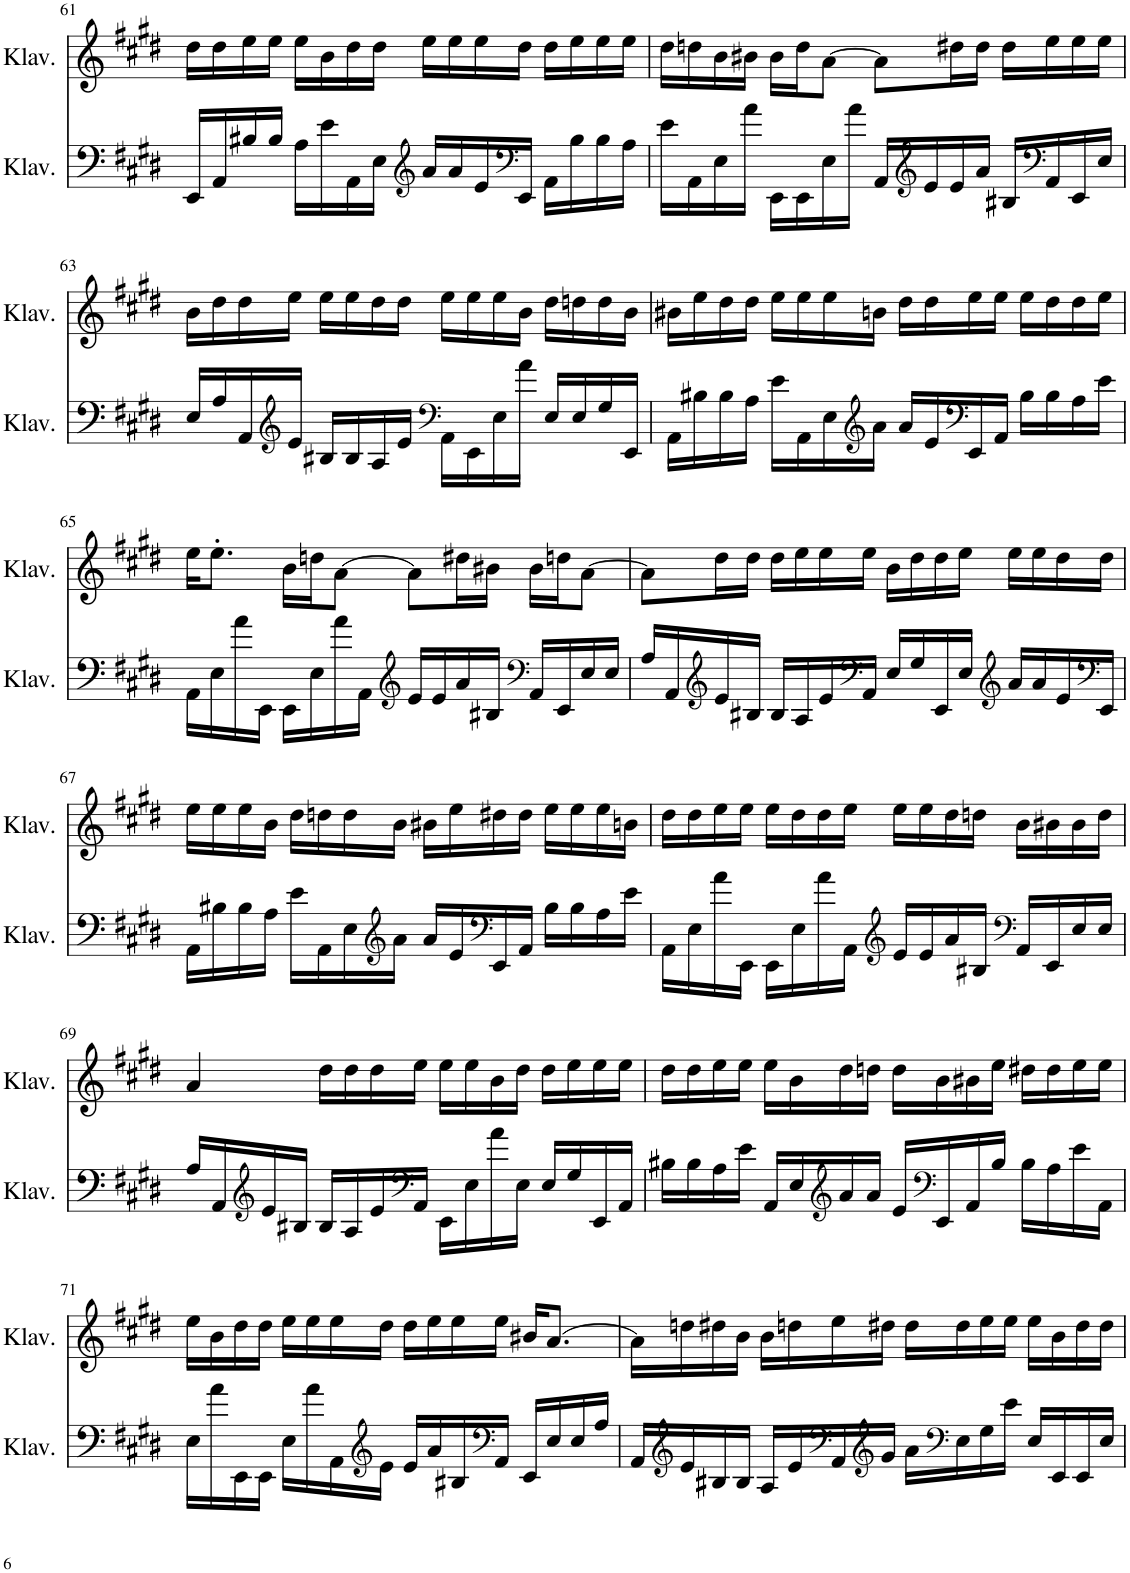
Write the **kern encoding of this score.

**kern	**kern
*part2	*part1
*staff2	*staff1
*I"Klavier	*I"Klavier
*I'Klav.	*I'Klav.
!!LO:PB:g=z
*clefF4	*clefG2
*k[f#c#g#d#]	*k[f#c#g#d#]
*M4/4	*M4/4
=61	=61
16EE/LL	16dd#\LL
16AA/	16dd#\
16B#X/	16ee\
16B#/JJ	16ee\JJ
16A\LL	16ee\LL
16e\	16b\
16AA\	16dd#\
16E\JJ	16dd#\JJ
*clefG2	*
16a/LL	16ee\LL
16a/	16ee\
16e/	16ee\
*clefF4	*
16EE/JJ	16dd#\JJ
16AA\LL	16dd#\LL
16B#\	16ee\
16B#\	16ee\
16A\JJ	16ee\JJ
=62	=62
16e\LL	16dd#\LL
16AA\	16ddn\
16E\	16b\
16a\JJ	16b#X\JJ
16EE\LL	16b#\LL
16EE\	16dd\J
16E\	[8a\J
16a\JJ	.
16AA/LL	8a\L]
*clefG2	*
16e/	.
16e/	16dd#X\L
16a/JJ	16dd#\JJ
16B#X/LL	16dd#\LL
*clefF4	*
16AA/	16ee\
16EE/	16ee\
16E/JJ	16ee\JJ
!!LO:LB:g=z
=63	=63
16E/LL	16b\LL
16A/	16dd#\
16AA/	16dd#\
*clefG2	*
16e/JJ	16ee\JJ
16B#X/LL	16ee\LL
16B#/	16ee\
16A/	16dd#\
16e/JJ	16dd#\JJ
*clefF4	*
16AA\LL	16ee\LL
16EE\	16ee\
16E\	16ee\
16a\JJ	16b\JJ
16E/LL	16dd#\LL
16E/	16ddn\
16G#/	16dd\
16EE/JJ	16b\JJ
=64	=64
16AA\LL	16b#X\LL
16B#X\	16ee\
16B#\	16dd#\
16A\JJ	16dd#\JJ
16e\LL	16ee\LL
16AA\	16ee\
16E\	16ee\
*clefG2	*
16a\JJ	16bn\JJ
16a/LL	16dd#\LL
16e/	16dd#\
*clefF4	*
16EE/	16ee\
16AA/JJ	16ee\JJ
16B#\LL	16ee\LL
16B#\	16dd#\
16A\	16dd#\
16e\JJ	16ee\JJ
!!LO:LB:g=z
=65	=65
16AA\LL	16ee\KL
16E\	8.ee'\J
16a\	.
16EE\JJ	.
16EE\LL	16b\LL
16E\	16ddn\J
16a\	[8a\J
16AA\JJ	.
*clefG2	*
16e/LL	8a\L]
16e/	.
16a/	16dd#X\L
16B#X/JJ	16b#X\JJ
*clefF4	*
16AA/LL	16b#\LL
16EE/	16ddn\J
16E/	[8a\J
16E/JJ	.
=66	=66
16A/LL	8a\L]
16AA/	.
*clefG2	*
16e/	16dd#\L
16B#X/JJ	16dd#\JJ
16B#/LL	16dd#\LL
16A/	16ee\
16e/	16ee\
*clefF4	*
16AA/JJ	16ee\JJ
16E/LL	16b\LL
16G#/	16dd#\
16EE/	16dd#\
16E/JJ	16ee\JJ
*clefG2	*
16a/LL	16ee\LL
16a/	16ee\
16e/	16dd#\
*clefF4	*
16EE/JJ	16dd#\JJ
!!LO:LB:g=z
=67	=67
16AA\LL	16ee\LL
16B#X\	16ee\
16B#\	16ee\
16A\JJ	16b\JJ
16e\LL	16dd#\LL
16AA\	16ddn\
16E\	16dd\
*clefG2	*
16a\JJ	16b\JJ
16a/LL	16b#X\LL
16e/	16ee\
*clefF4	*
16EE/	16dd#X\
16AA/JJ	16dd#\JJ
16B#\LL	16ee\LL
16B#\	16ee\
16A\	16ee\
16e\JJ	16bn\JJ
=68	=68
16AA\LL	16dd#\LL
16E\	16dd#\
16a\	16ee\
16EE\JJ	16ee\JJ
16EE\LL	16ee\LL
16E\	16dd#\
16a\	16dd#\
16AA\JJ	16ee\JJ
*clefG2	*
16e/LL	16ee\LL
16e/	16ee\
16a/	16dd#\
16B#X/JJ	16ddn\JJ
*clefF4	*
16AA/LL	16b\LL
16EE/	16b#X\
16E/	16b#\
16E/JJ	16dd\JJ
!!LO:LB:g=z
=69	=69
16A/LL	4a/
16AA/	.
*clefG2	*
16e/	.
16B#X/JJ	.
16B#/LL	16dd#\LL
16A/	16dd#\
16e/	16dd#\
*clefF4	*
16AA/JJ	16ee\JJ
16EE\LL	16ee\LL
16E\	16ee\
16a\	16b\
16E\JJ	16dd#\JJ
16E/LL	16dd#\LL
16G#/	16ee\
16EE/	16ee\
16AA/JJ	16ee\JJ
=70	=70
16B#X\LL	16dd#\LL
16B#\	16dd#\
16A\	16ee\
16e\JJ	16ee\JJ
16AA/LL	16ee\LL
16E/	16b\
*clefG2	*
16a/	16dd#\
16a/JJ	16ddn\JJ
16e/LL	16dd\LL
*clefF4	*
16EE/	16b\
16AA/	16b#X\
16B#/JJ	16ee\JJ
16B#\LL	16dd#X\LL
16A\	16dd#\
16e\	16ee\
16AA\JJ	16ee\JJ
!!LO:LB:g=z
=71	=71
16E\LL	16ee\LL
16a\	16b\
16EE\	16dd#\
16EE\JJ	16dd#\JJ
16E\LL	16ee\LL
16a\	16ee\
16AA\	16ee\
*clefG2	*
16e\JJ	16dd#\JJ
16e/LL	16dd#\LL
16a/	16ee\
16B#X/	16ee\
*clefF4	*
16AA/JJ	16ee\JJ
16EE/LL	16b#X/KL
16E/	[8.a/J
16E/	.
16A/JJ	.
=72	=72
16AA/LL	16a\LL]
*clefG2	*
16e/	16ddn\
16B#X/	16dd#X\
16B#/JJ	16b\JJ
16A/LL	16b\LL
16e/	16ddn\
*clefF4	*
16AA/	16ee\
*clefG2	*
16g#/JJ	16dd#X\JJ
16a\LL	16dd#\LL
*clefF4	*
16E\	16dd#\
16G#\	16ee\
16e\JJ	16ee\JJ
16E/LL	16ee\LL
16EE/	16b\
16EE/	16dd#\
16E/JJ	16dd#\JJ
=	=
*-	*-
